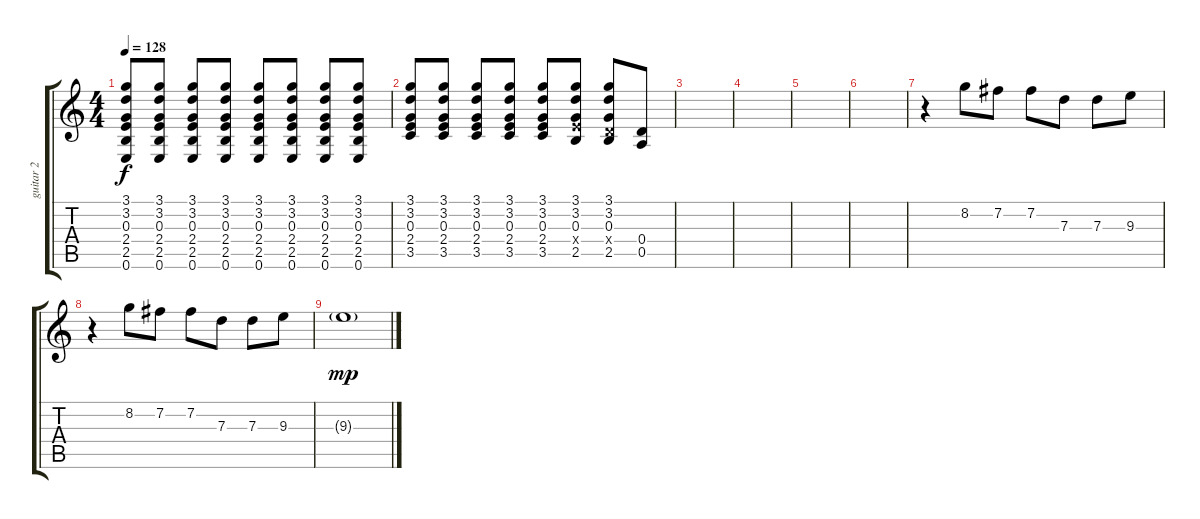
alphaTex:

\track ("guitar 2" "guitar 2") {instrument distortionguitar}
\staff {score tabs}
\tuning (E4 B3 G3 D3 A2 E2) {hide}
\ts (4 4)
\tempo 128
\clef g2
\ks c
(3.1 3.2 0.3 2.4 2.5 0.6).8{dy f} (3.1 3.2 0.3 2.4 2.5 0.6).8 (3.1 3.2 0.3 2.4 2.5 0.6).8 (3.1 3.2 0.3 2.4 2.5 0.6).8 (3.1 3.2 0.3 2.4 2.5 0.6).8 (3.1 3.2 0.3 2.4 2.5 0.6).8 (3.1 3.2 0.3 2.4 2.5 0.6).8 (3.1 3.2 0.3 2.4 2.5 0.6).8 |
(3.1 3.2 0.3 2.4 3.5).8 (3.1 3.2 0.3 2.4 3.5).8 (3.1 3.2 0.3 2.4 3.5).8 (3.1 3.2 0.3 2.4 3.5).8 (3.1 3.2 0.3 2.4 3.5).8 (3.1 3.2 0.3 2.4{x} 2.5).8 (3.1 3.2 0.3 0.4{x} 2.5).8 (0.4 0.5).8 |
|
|
|
|
r.4 8.2.8 7.2.8 7.2.8 7.3.8 7.3.8 9.3.8 |
r.4 8.2.8 7.2.8 7.2.8 7.3.8 7.3.8 9.3.8 |
9.3{g}.1{dy mp}
